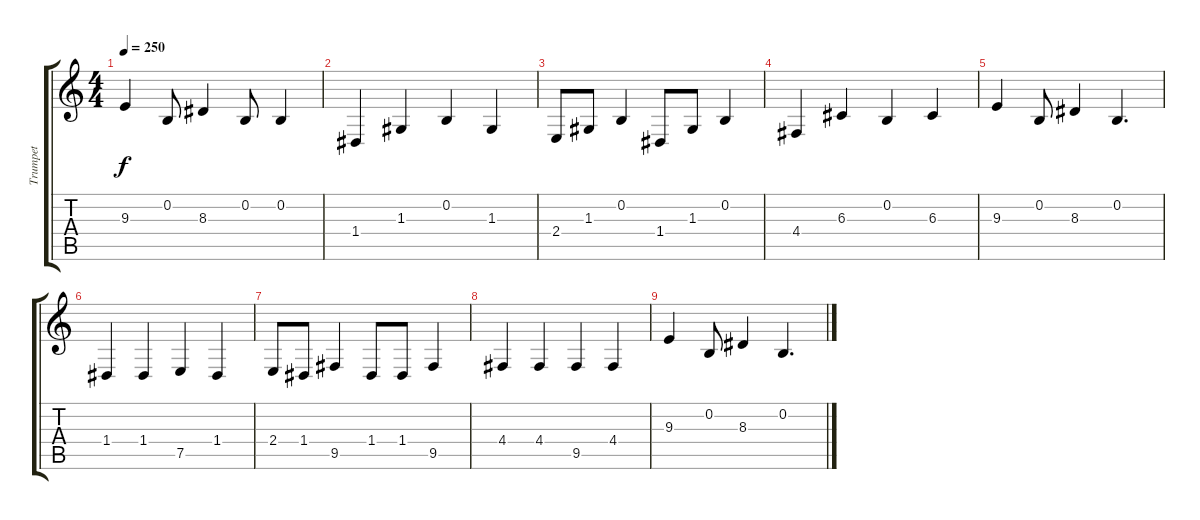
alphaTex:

\track ("Trumpet" "Trumpet") {instrument trumpet}
\staff {score tabs}
\tuning (E4 B3 G3 D3 A2 E2) {hide}
\ts (4 4)
\tempo 250
\clef g2
\ks c
9.3.4{dy f} 0.2.8 8.3.4 0.2.8 0.2.4 |
1.4.4 1.3.4 0.2.4 1.3.4 |
2.4.8 1.3.8 0.2.4 1.4.8 1.3.8 0.2.4 |
4.4.4 6.3.4 0.2.4 6.3.4 |
9.3.4 0.2.8 8.3.4 0.2.4{d} |
1.4.4 1.4.4 7.5.4 1.4.4 |
2.4.8 1.4.8 9.5.4 1.4.8 1.4.8 9.5.4 |
4.4.4 4.4.4 9.5.4 4.4.4 |
9.3.4 0.2.8 8.3.4 0.2.4{d}
